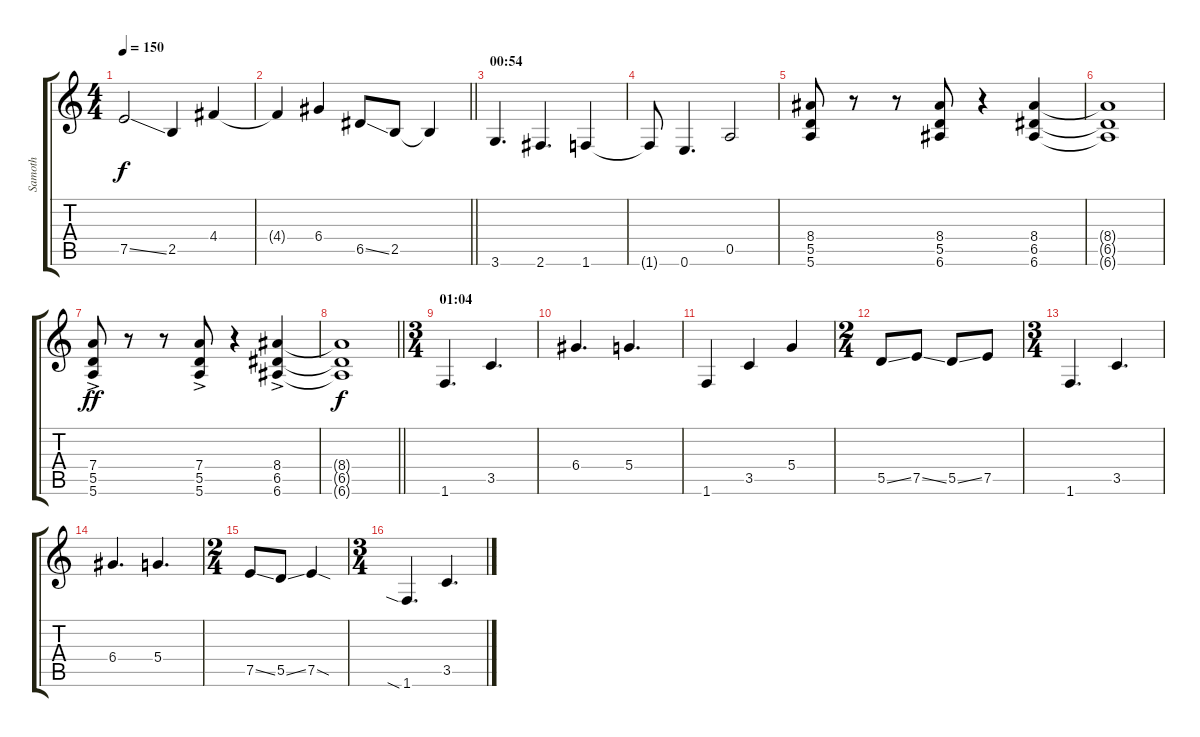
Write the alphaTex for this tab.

\track ("Samoth" "Samoth") {instrument overdrivenguitar}
\staff {score tabs}
\tuning (E4 B3 G3 D3 A2 E2) {hide}
\ts (4 4)
\tempo 150
\clef g2
\ks c
7.5{ss}.2{dy f} 2.5.4 4.4.4 |
\barLineRight lightlight
4.4{t}.4 6.4.4 6.5{ss}.8 2.5.8 2.5{t}.4 |
\section ("" "00:54")
3.6.4{d} 2.6.4{d} 1.6.4 |
1.6{t}.8 0.6.4{d} 0.5.2 |
(8.4 5.5 5.6).8 r.8 r.8 (8.4 5.5 6.6).8 r.4 (8.4 6.5 6.6).4 |
(8.4{t} 6.5{t} 6.6{t}).1 |
(7.4{ac} 5.5{ac} 5.6{ac}).8{dy ff} r.8 r.8 (7.4{ac} 5.5{ac} 5.6{ac}).8 r.4 (8.4{ac} 6.5{ac} 6.6{ac}).4 |
\barLineRight lightlight
(8.4{t} 6.5{t} 6.6{t}).1{dy f} |
\ts (3 4)
\section ("" "01:04")
1.6.4{d} 3.5.4{d} |
6.4.4{d} 5.4.4{d} |
1.6.4 3.5.4 5.4.4 |
\ts (2 4)
5.5{ss}.8 7.5{ss}.8 5.5{ss}.8 7.5.8 |
\ts (3 4)
1.6.4{d} 3.5.4{d} |
6.4.4{d} 5.4.4{d} |
\ts (2 4)
7.5{ss}.8 5.5{ss}.8 7.5{sod}.4 |
\ts (3 4)
1.6{sia}.4{d} 3.5.4{d}
